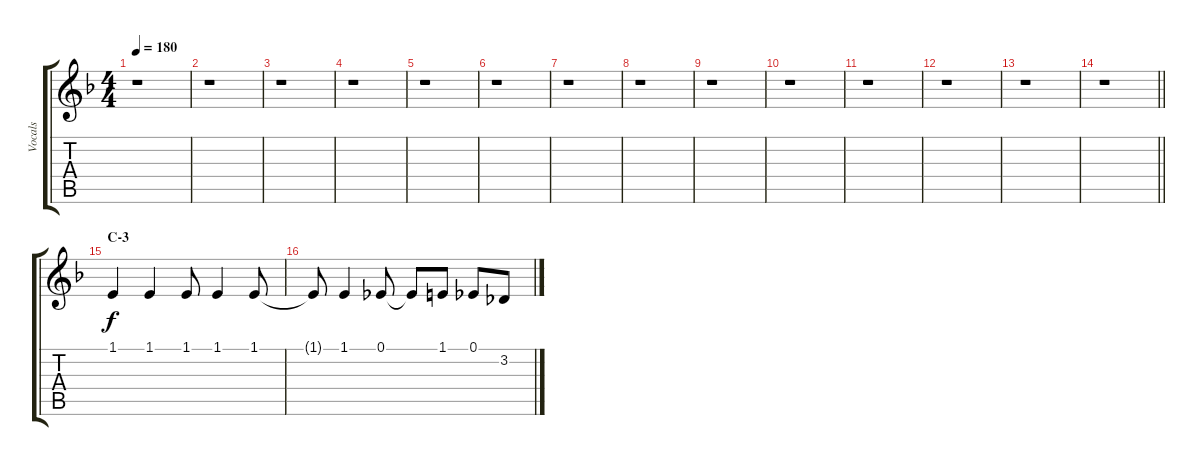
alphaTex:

\track ("Vocals" "Vocals") {instrument voiceoohs}
\staff {score tabs}
\tuning (Eb4 Bb3 Gb3 Db3 Ab2 Eb2) {hide}
\ts (4 4)
\tempo 180
\clef g2
\ks f
r.1{dy f} |
r.1 |
r.1 |
r.1 |
r.1 |
r.1 |
r.1 |
r.1 |
r.1 |
r.1 |
r.1 |
r.1 |
r.1 |
\barLineRight lightlight
r.1 |
\section ("" "C-3")
1.1.4 1.1.4 1.1.8 1.1.4 1.1.8 |
1.1{t}.8 1.1.4 0.1.8 0.1{t}.8 1.1.8 0.1.8 3.2.8
